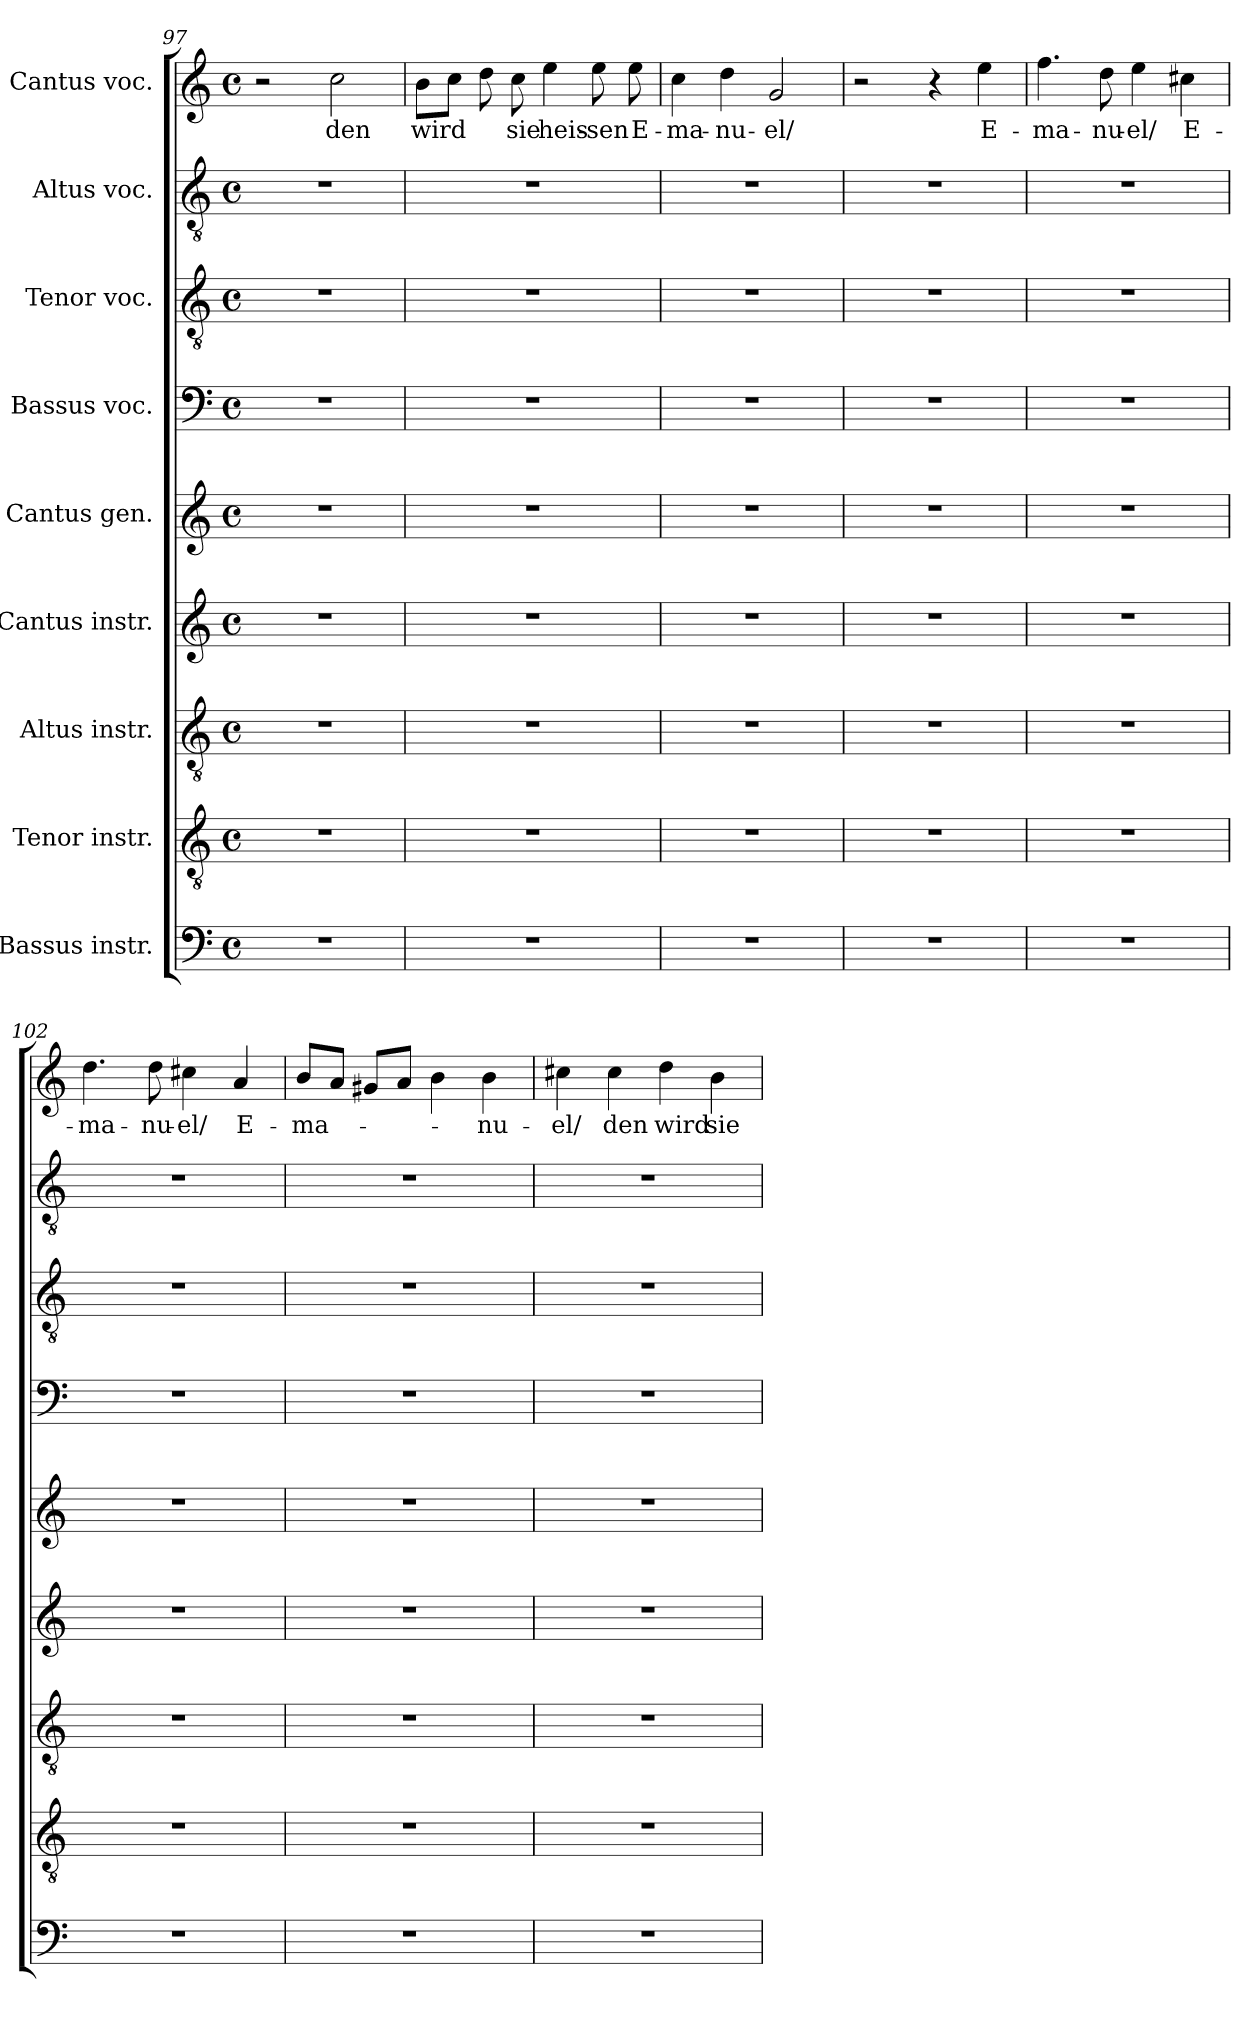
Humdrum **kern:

**kern	**kern	**kern	**kern	**kern	**kern	**kern	**kern	**kern	**text
*part9	*part8	*part7	*part6	*part5	*part4	*part3	*part2	*part1	*part1
*staff9	*staff8	*staff7	*staff6	*staff5	*staff4	*staff3	*staff2	*staff1	*staff1
*I"Bassus instr.	*I"Tenor instr.	*I"Altus instr.	*I"Cantus instr.	*I"Cantus gen.	*I"Bassus voc.	*I"Tenor voc.	*I"Altus voc.	*I"Cantus voc.	*
*clefF4	*clefGv2	*clefGv2	*clefG2	*clefG2	*clefF4	*clefGv2	*clefGv2	*clefG2	*
*k[]	*k[]	*k[]	*k[]	*k[]	*k[]	*k[]	*k[]	*k[]	*
*C:	*C:	*C:	*C:	*C:	*C:	*C:	*C:	*C:	*
*M4/4	*M4/4	*M4/4	*M4/4	*M4/4	*M4/4	*M4/4	*M4/4	*M4/4	*
*met(c)	*met(c)	*met(c)	*met(c)	*met(c)	*met(c)	*met(c)	*met(c)	*met(c)	*
=97	=97	=97	=97	=97	=97	=97	=97	=97	=97
1r	1r	1r	1r	1r	1r	1r	1r	2r	.
!	!	!	!	!	!	!	!	!	!LO:LY:b
.	.	.	.	.	.	.	.	2cc\	den
!!LO:LB:g=z
=98	=98	=98	=98	=98	=98	=98	=98	=98	=98
!	!	!	!	!	!	!	!	!	!LO:LY:b
1r	1r	1r	1r	1r	1r	1r	1r	8b\L	wird
.	.	.	.	.	.	.	.	8cc\J	.
.	.	.	.	.	.	.	.	8dd\	.
!	!	!	!	!	!	!	!	!	!LO:LY:b
.	.	.	.	.	.	.	.	8cc\	sie
!	!	!	!	!	!	!	!	!	!LO:LY:b
.	.	.	.	.	.	.	.	4ee\	heis-
!	!	!	!	!	!	!	!	!	!LO:LY:b:rj
.	.	.	.	.	.	.	.	8ee\	-sen
!	!	!	!	!	!	!	!	!	!LO:LY:b
.	.	.	.	.	.	.	.	8ee\	E-
=99	=99	=99	=99	=99	=99	=99	=99	=99	=99
!	!	!	!	!	!	!	!	!	!LO:LY:b
1r	1r	1r	1r	1r	1r	1r	1r	4cc\	-ma-
!	!	!	!	!	!	!	!	!	!LO:LY:b
.	.	.	.	.	.	.	.	4dd\	-nu-
!	!	!	!	!	!	!	!	!	!LO:LY:b
.	.	.	.	.	.	.	.	2g/	-el/
=100	=100	=100	=100	=100	=100	=100	=100	=100	=100
1r	1r	1r	1r	1r	1r	1r	1r	2r	.
.	.	.	.	.	.	.	.	4r	.
!	!	!	!	!	!	!	!	!	!LO:LY:b
.	.	.	.	.	.	.	.	4ee\	E-
=101	=101	=101	=101	=101	=101	=101	=101	=101	=101
!	!	!	!	!	!	!	!	!	!LO:LY:b
1r	1r	1r	1r	1r	1r	1r	1r	4.ff\	-ma-
!	!	!	!	!	!	!	!	!	!LO:LY:b
.	.	.	.	.	.	.	.	8dd\	-nu-
!	!	!	!	!	!	!	!	!	!LO:LY:b:rj
.	.	.	.	.	.	.	.	4ee\	-el/
!	!	!	!	!	!	!	!	!	!LO:LY:b
.	.	.	.	.	.	.	.	4cc#X\	E-
=102	=102	=102	=102	=102	=102	=102	=102	=102	=102
!	!	!	!	!	!	!	!	!	!LO:LY:b
1r	1r	1r	1r	1r	1r	1r	1r	4.dd\	-ma-
!	!	!	!	!	!	!	!	!	!LO:LY:b
.	.	.	.	.	.	.	.	8dd\	-nu-
!	!	!	!	!	!	!	!	!	!LO:LY:b
.	.	.	.	.	.	.	.	4cc#X\	-el/
!	!	!	!	!	!	!	!	!	!LO:LY:b
.	.	.	.	.	.	.	.	4a/	E-
=103	=103	=103	=103	=103	=103	=103	=103	=103	=103
!	!	!	!	!	!	!	!	!	!LO:LY:b
1r	1r	1r	1r	1r	1r	1r	1r	8b/L	-ma-
.	.	.	.	.	.	.	.	8a/J	.
.	.	.	.	.	.	.	.	8g#X/L	.
.	.	.	.	.	.	.	.	8a/J	.
.	.	.	.	.	.	.	.	4b\	.
!	!	!	!	!	!	!	!	!	!LO:LY:b
.	.	.	.	.	.	.	.	4b\	-nu-
!!LO:LB:g=z
=104	=104	=104	=104	=104	=104	=104	=104	=104	=104
!	!	!	!	!	!	!	!	!	!LO:LY:b
1r	1r	1r	1r	1r	1r	1r	1r	4cc#X\	-el/
!	!	!	!	!	!	!	!	!	!LO:LY:b
.	.	.	.	.	.	.	.	4cc#\	den
!	!	!	!	!	!	!	!	!	!LO:LY:b
.	.	.	.	.	.	.	.	4dd\	wird
!	!	!	!	!	!	!	!	!	!LO:LY:b
.	.	.	.	.	.	.	.	4b\	sie
=	=	=	=	=	=	=	=	=	=
*-	*-	*-	*-	*-	*-	*-	*-	*-	*-
